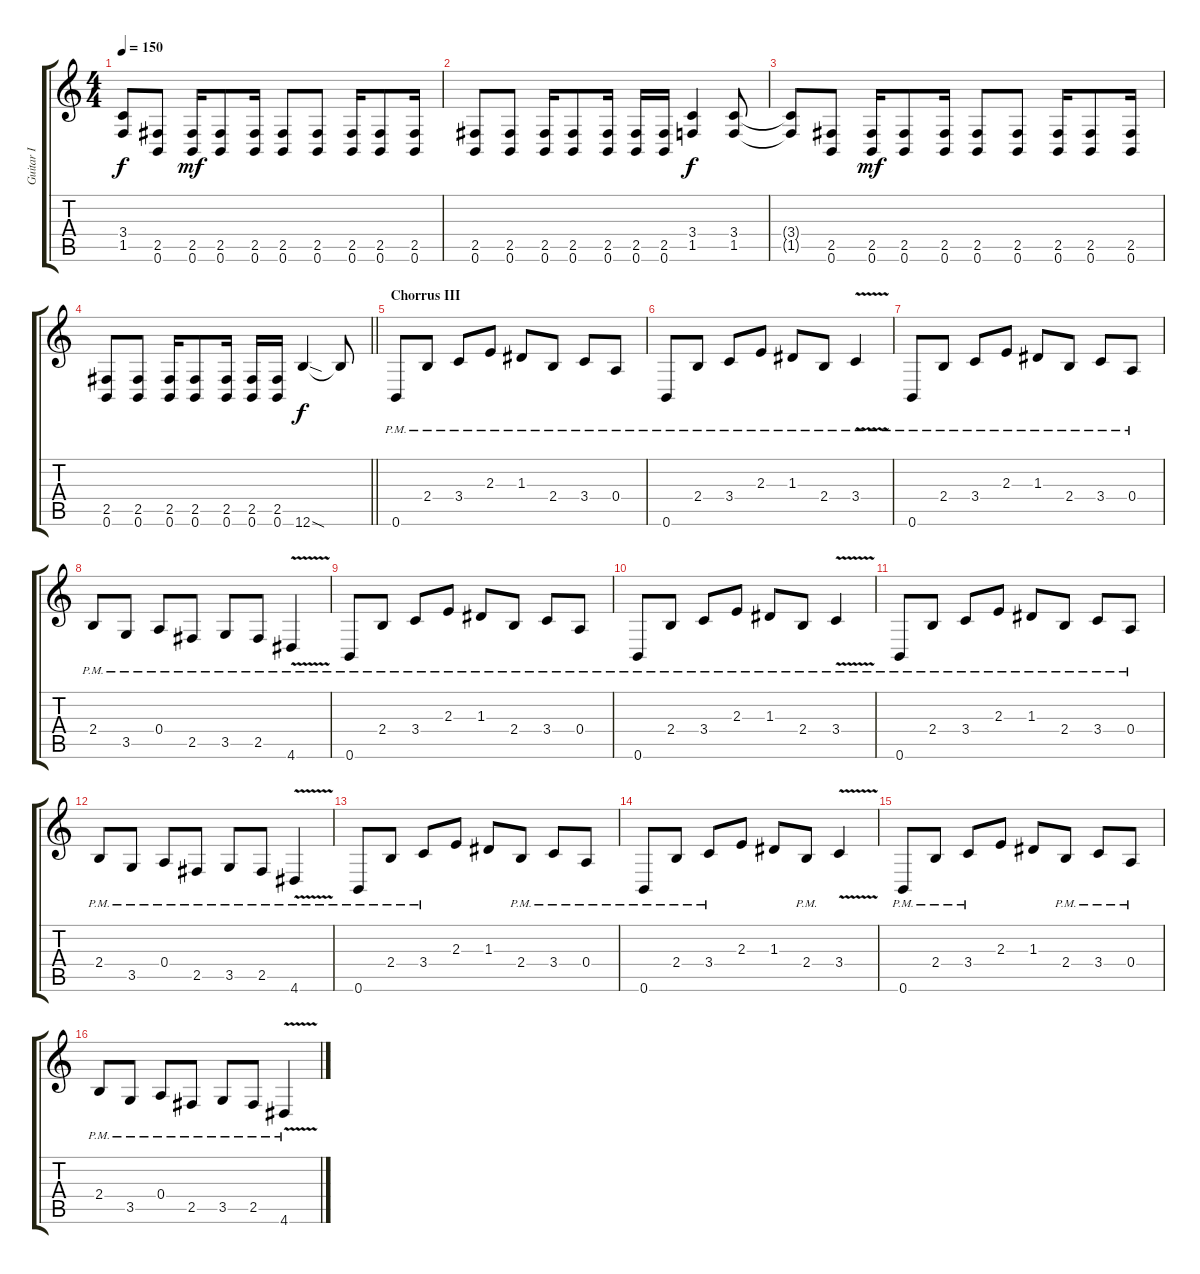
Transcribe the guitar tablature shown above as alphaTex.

\track ("Guitar I" "Guitar I") {instrument distortionguitar}
\staff {score tabs}
\tuning (B3 Gb3 D3 A2 E2 B1) {hide}
\ts (4 4)
\tempo 150
\clef g2
\ks c
(3.4{t} 1.5{t}).8{dy f} (2.5 0.6).8 (2.5 0.6).16{dy mf} (2.5 0.6).8 (2.5 0.6).16 (2.5 0.6).8 (2.5 0.6).8 (2.5 0.6).16 (2.5 0.6).8 (2.5 0.6).16 |
(2.5 0.6).8 (2.5 0.6).8 (2.5 0.6).16 (2.5 0.6).8 (2.5 0.6).16 (2.5 0.6).16 (2.5 0.6).16 (3.4 1.5).4{dy f} (3.4 1.5).8 |
(3.4{t} 1.5{t}).8 (2.5 0.6).8 (2.5 0.6).16{dy mf} (2.5 0.6).8 (2.5 0.6).16 (2.5 0.6).8 (2.5 0.6).8 (2.5 0.6).16 (2.5 0.6).8 (2.5 0.6).16 |
\barLineRight lightlight
(2.5 0.6).8 (2.5 0.6).8 (2.5 0.6).16 (2.5 0.6).8 (2.5 0.6).16 (2.5 0.6).16 (2.5 0.6).16 12.6{sod}.4{dy f} 12.6{t}.8 |
\section ("" "Chorrus III")
0.6{pm}.8 2.4{pm}.8 3.4{pm}.8 2.3{pm}.8 1.3{pm}.8 2.4{pm}.8 3.4{pm}.8 0.4{pm}.8 |
0.6{pm}.8 2.4{pm}.8 3.4{pm}.8 2.3{pm}.8 1.3{pm}.8 2.4{pm}.8 3.4{v pm}.4 |
0.6{pm}.8 2.4{pm}.8 3.4{pm}.8 2.3{pm}.8 1.3{pm}.8 2.4{pm}.8 3.4{pm}.8 0.4{pm}.8 |
2.4{pm}.8 3.5{pm}.8 0.4{pm}.8 2.5{pm}.8 3.5{pm}.8 2.5{pm}.8 4.6{v pm}.4 |
0.6{pm}.8 2.4{pm}.8 3.4{pm}.8 2.3{pm}.8 1.3{pm}.8 2.4{pm}.8 3.4{pm}.8 0.4{pm}.8 |
0.6{pm}.8 2.4{pm}.8 3.4{pm}.8 2.3{pm}.8 1.3{pm}.8 2.4{pm}.8 3.4{v pm}.4 |
0.6{pm}.8 2.4{pm}.8 3.4{pm}.8 2.3{pm}.8 1.3{pm}.8 2.4{pm}.8 3.4{pm}.8 0.4{pm}.8 |
2.4{pm}.8 3.5{pm}.8 0.4{pm}.8 2.5{pm}.8 3.5{pm}.8 2.5{pm}.8 4.6{v pm}.4 |
0.6{pm}.8 2.4{pm}.8 3.4{pm}.8 2.3.8 1.3.8 2.4{pm}.8 3.4{pm}.8 0.4{pm}.8 |
0.6{pm}.8 2.4{pm}.8 3.4{pm}.8 2.3.8 1.3.8 2.4{pm}.8 3.4{v}.4 |
0.6{pm}.8 2.4{pm}.8 3.4{pm}.8 2.3.8 1.3.8 2.4{pm}.8 3.4{pm}.8 0.4{pm}.8 |
2.4{pm}.8 3.5{pm}.8 0.4{pm}.8 2.5{pm}.8 3.5{pm}.8 2.5{pm}.8 4.6{v pm}.4
